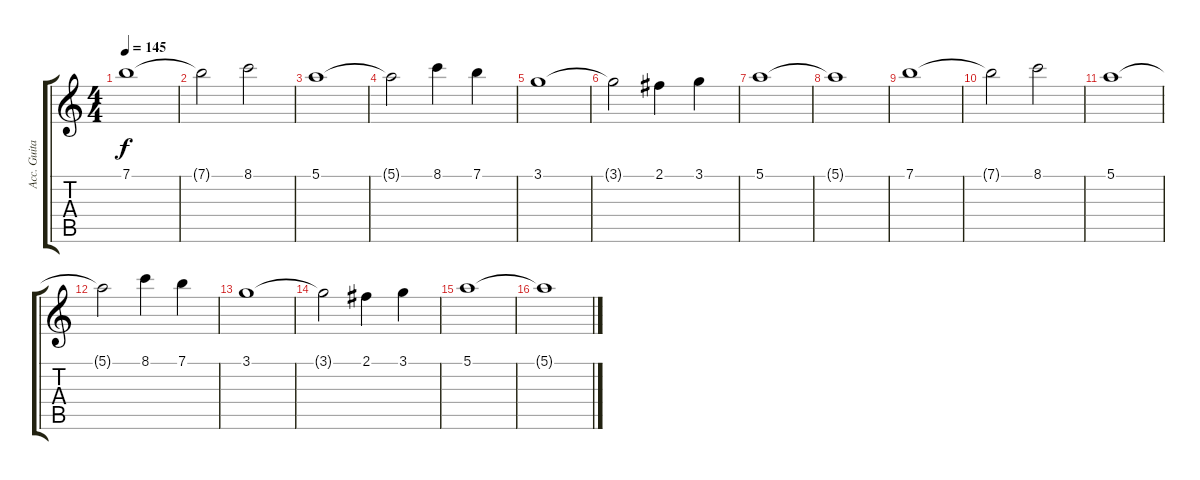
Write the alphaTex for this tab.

\track ("Acc. Guitar 2" "Acc. Guita") {instrument acousticguitarnylon}
\staff {score tabs}
\tuning (E4 B3 G3 D3 A2 E2) {hide}
\ts (4 4)
\tempo 145
\tempo 130
\tempo 145
\clef g2
\ks c
7.1.1{dy f instrument voiceoohs} |
7.1{t}.2 8.1.2 |
5.1.1 |
5.1{t}.2 8.1.4 7.1.4 |
3.1.1 |
3.1{t}.2 2.1.4 3.1.4 |
5.1.1 |
5.1{t}.1 |
7.1.1 |
7.1{t}.2 8.1.2 |
5.1.1 |
5.1{t}.2 8.1.4 7.1.4 |
3.1.1 |
3.1{t}.2 2.1.4 3.1.4 |
5.1.1 |
5.1{t}.1
